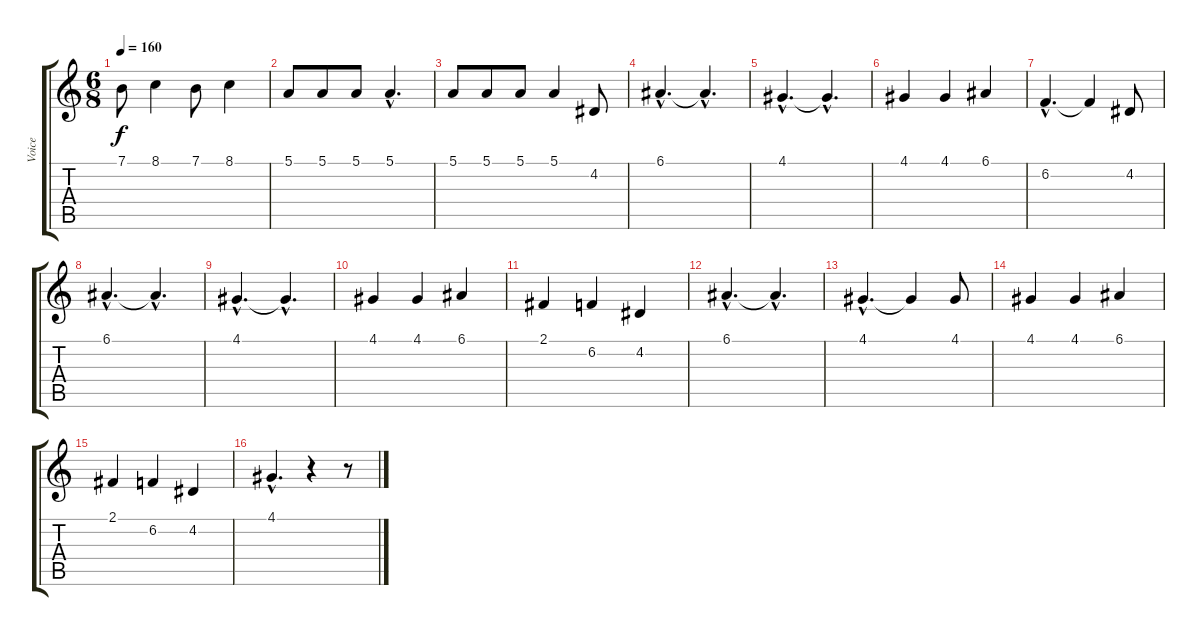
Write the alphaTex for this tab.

\track ("Voice" "Voice") {instrument choiraahs}
\staff {score tabs}
\tuning (E4 B3 G3 D3 A2 E2) {hide}
\ts (6 8)
\tempo 160
\clef g2
\ks c
7.1.8{dy f} 8.1.4 7.1.8 8.1.4 |
5.1.8 5.1.8 5.1.8 5.1{hac}.4{d} |
5.1.8 5.1.8 5.1.8 5.1.4 4.2.8 |
6.1{hac}.4{d} 6.1{hac t}.4{d} |
4.1{hac}.4{d} 4.1{hac t}.4{d} |
4.1.4 4.1.4 6.1.4 |
6.2{hac}.4{d} 6.2{t}.4 4.2.8 |
6.1{hac}.4{d} 6.1{hac t}.4{d} |
4.1{hac}.4{d} 4.1{hac t}.4{d} |
4.1.4 4.1.4 6.1.4 |
2.1.4 6.2.4 4.2.4 |
6.1{hac}.4{d} 6.1{hac t}.4{d} |
4.1{hac}.4{d} 4.1{t}.4 4.1.8 |
4.1.4 4.1.4 6.1.4 |
2.1.4 6.2.4 4.2.4 |
4.1{hac}.4{d} r.4 r.8
